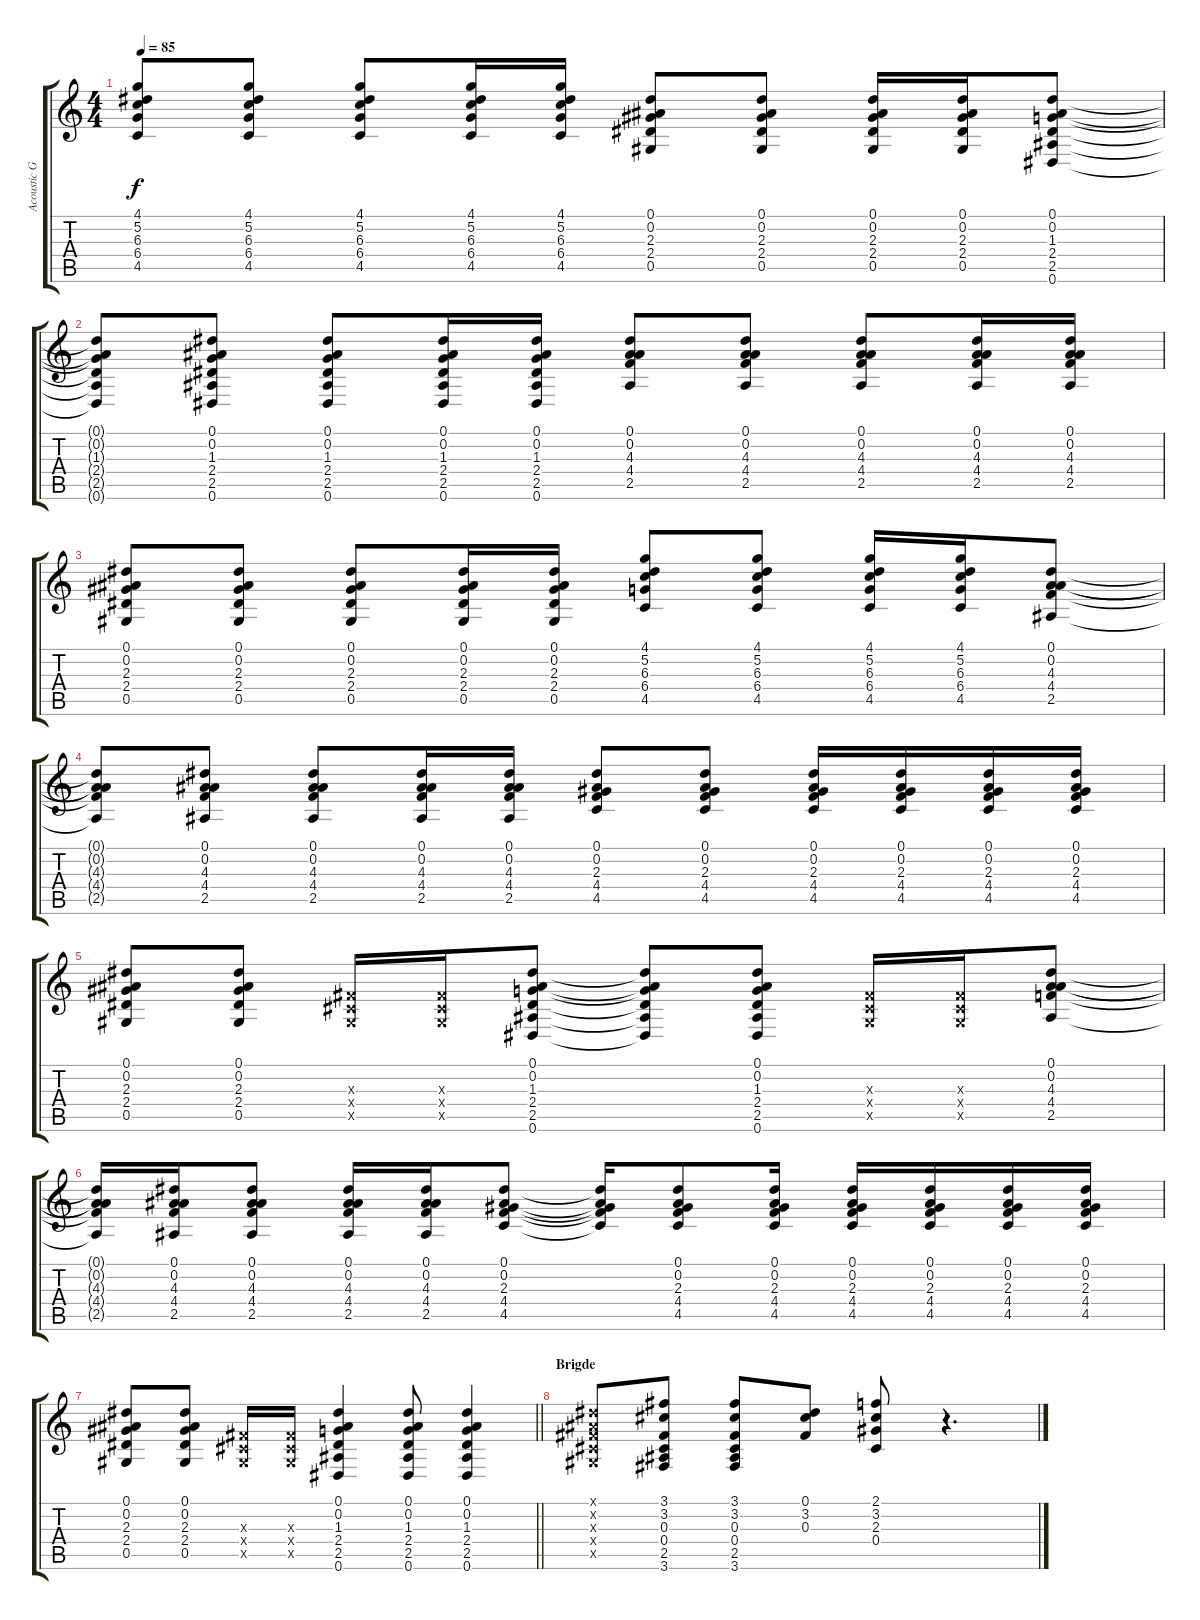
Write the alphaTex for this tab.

\track ("Acoustic Guitar" "Acoustic G") {instrument acousticguitarsteel}
\staff {score tabs}
\tuning (Eb4 Bb3 Gb3 Db3 Ab2 Eb2) {hide}
\ts (4 4)
\tempo 85
\clef g2
\ks c
(4.1 5.2 6.3 6.4 4.5).8{dy f} (4.1 5.2 6.3 6.4 4.5).8 (4.1 5.2 6.3 6.4 4.5).8 (4.1 5.2 6.3 6.4 4.5).16 (4.1 5.2 6.3 6.4 4.5).16 (0.1 0.2 2.3 2.4 0.5).8 (0.1 0.2 2.3 2.4 0.5).8 (0.1 0.2 2.3 2.4 0.5).16 (0.1 0.2 2.3 2.4 0.5).16 (0.1 0.2 1.3 2.4 2.5 0.6).8 |
(0.1{t} 0.2{t} 1.3{t} 2.4{t} 2.5{t} 0.6{t}).8 (0.1 0.2 1.3 2.4 2.5 0.6).8 (0.1 0.2 1.3 2.4 2.5 0.6).8 (0.1 0.2 1.3 2.4 2.5 0.6).16 (0.1 0.2 1.3 2.4 2.5 0.6).16 (0.1 0.2 4.3 4.4 2.5).8 (0.1 0.2 4.3 4.4 2.5).8 (0.1 0.2 4.3 4.4 2.5).8 (0.1 0.2 4.3 4.4 2.5).16 (0.1 0.2 4.3 4.4 2.5).16 |
(0.1 0.2 2.3 2.4 0.5).8 (0.1 0.2 2.3 2.4 0.5).8 (0.1 0.2 2.3 2.4 0.5).8 (0.1 0.2 2.3 2.4 0.5).16 (0.1 0.2 2.3 2.4 0.5).16 (4.1 5.2 6.3 6.4 4.5).8 (4.1 5.2 6.3 6.4 4.5).8 (4.1 5.2 6.3 6.4 4.5).16 (4.1 5.2 6.3 6.4 4.5).16 (0.1 0.2 4.3 4.4 2.5).8 |
(0.1{t} 0.2{t} 4.3{t} 4.4{t} 2.5{t}).8 (0.1 0.2 4.3 4.4 2.5).8 (0.1 0.2 4.3 4.4 2.5).8 (0.1 0.2 4.3 4.4 2.5).16 (0.1 0.2 4.3 4.4 2.5).16 (0.1 0.2 2.3 4.4 4.5).8 (0.1 0.2 2.3 4.4 4.5).8 (0.1 0.2 2.3 4.4 4.5).16 (0.1 0.2 2.3 4.4 4.5).16 (0.1 0.2 2.3 4.4 4.5).16 (0.1 0.2 2.3 4.4 4.5).16 |
(0.1 0.2 2.3 2.4 0.5).8 (0.1 0.2 2.3 2.4 0.5).8 (0.3{x} 0.4{x} 0.5{x}).16 (0.3{x} 0.4{x} 0.5{x}).16 (0.1 0.2 1.3 2.4 2.5 0.6).8 (0.1{t} 0.2{t} 1.3{t} 2.4{t} 2.5{t} 0.6{t}).8 (0.1 0.2 1.3 2.4 2.5 0.6).8 (0.3{x} 0.4{x} 0.5{x}).16 (0.3{x} 0.4{x} 0.5{x}).16 (0.1 0.2 4.3 4.4 2.5).8 |
(0.1{t} 0.2{t} 4.3{t} 4.4{t} 2.5{t}).16 (0.1 0.2 4.3 4.4 2.5).16 (0.1 0.2 4.3 4.4 2.5).8 (0.1 0.2 4.3 4.4 2.5).16 (0.1 0.2 4.3 4.4 2.5).16 (0.1 0.2 2.3 4.4 4.5).8 (0.1{t} 0.2{t} 2.3{t} 4.4{t} 4.5{t}).16 (0.1 0.2 2.3 4.4 4.5).8 (0.1 0.2 2.3 4.4 4.5).16 (0.1 0.2 2.3 4.4 4.5).16 (0.1 0.2 2.3 4.4 4.5).16 (0.1 0.2 2.3 4.4 4.5).16 (0.1 0.2 2.3 4.4 4.5).16 |
\barLineRight lightlight
(0.1 0.2 2.3 2.4 0.5).8 (0.1 0.2 2.3 2.4 0.5).8 (0.3{x} 0.4{x} 0.5{x}).16 (0.3{x} 0.4{x} 0.5{x}).16 (0.1 0.2 1.3 2.4 2.5 0.6).4 (0.1 0.2 1.3 2.4 2.5 0.6).8 (0.1 0.2 1.3 2.4 2.5 0.6).4 |
\section ("" "Brigde")
(0.1{x} 0.2{x} 0.3{x} 0.4{x} 0.5{x}).8 (3.1 3.2 0.3 0.4 2.5 3.6).8 (3.1 3.2 0.3 0.4 2.5 3.6).8 (0.1 3.2 0.3).8 (2.1 3.2 2.3 0.4).8 r.4{d}
